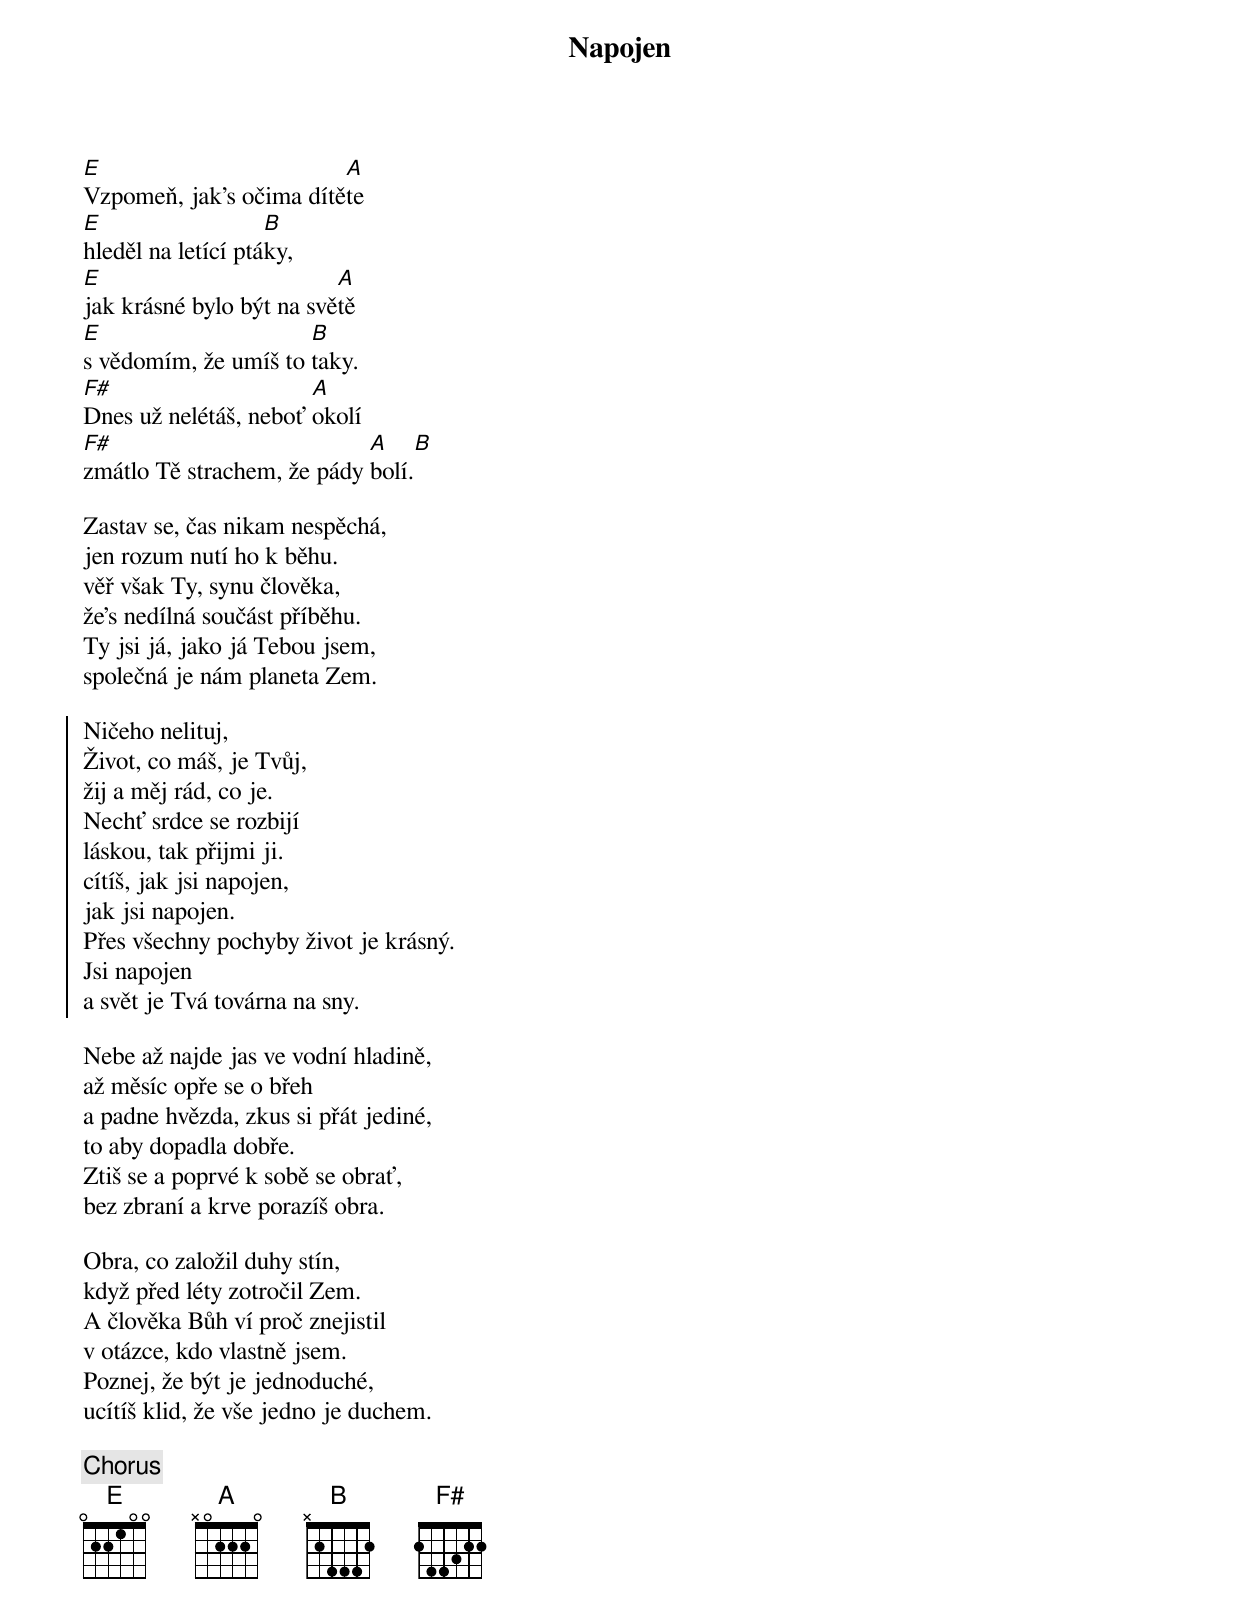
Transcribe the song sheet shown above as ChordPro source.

{title: Napojen}
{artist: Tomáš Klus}
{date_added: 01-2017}
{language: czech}
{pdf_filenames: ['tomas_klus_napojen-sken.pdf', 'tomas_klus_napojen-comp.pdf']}
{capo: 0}
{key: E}
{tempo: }
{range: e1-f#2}
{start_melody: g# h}
{start_of_verse}
[E]Vzpomeň, jak's očima dítě[A]te
[E]hleděl na letící ptá[B]ky,
[E]jak krásné bylo být na svě[A]tě
[E]s vědomím, že umíš to [B]taky.
[F#]Dnes už nelétáš, neboť [A]okolí
[F#]zmátlo Tě strachem, že pády [A]bolí.[B]
{end_of_verse}

{start_of_verse}
Zastav se, čas nikam nespěchá,
jen rozum nutí ho k běhu.
věř však Ty, synu člověka,
že's nedílná součást příběhu.
Ty jsi já, jako já Tebou jsem,
společná je nám planeta Zem.
{end_of_verse}

{start_of_chorus}
Ničeho nelituj,
Život, co máš, je Tvůj,
žij a měj rád, co je.
Nechť srdce se rozbijí
láskou, tak přijmi ji.
cítíš, jak jsi napojen,
jak jsi napojen.
Přes všechny pochyby život je krásný.
Jsi napojen
a svět je Tvá továrna na sny.
{end_of_chorus}

{start_of_verse}
Nebe až najde jas ve vodní hladině,
až měsíc opře se o břeh
a padne hvězda, zkus si přát jediné,
to aby dopadla dobře.
Ztiš se a poprvé k sobě se obrať,
bez zbraní a krve porazíš obra.
{end_of_verse}

{start_of_verse}
Obra, co založil duhy stín,
když před léty zotročil Zem.
A člověka Bůh ví proč znejistil
v otázce, kdo vlastně jsem.
Poznej, že být je jednoduché,
ucítíš klid, že vše jedno je duchem.
{end_of_verse}

{chorus}
